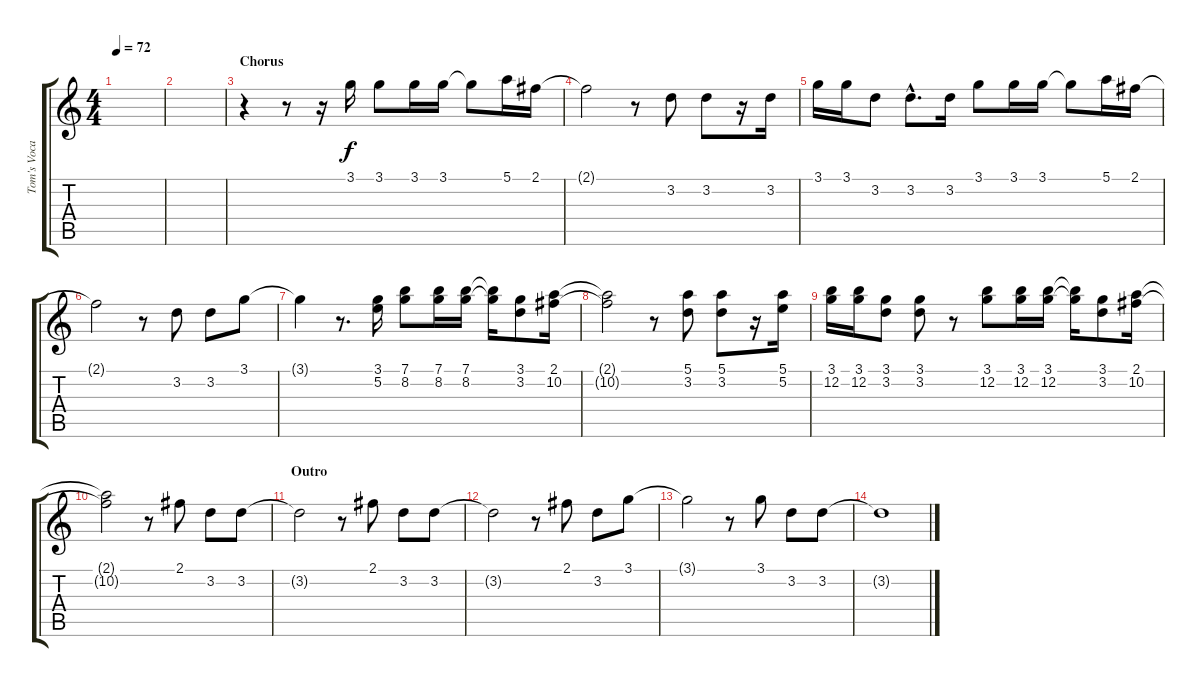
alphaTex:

\track ("Tom's Vocals" "Tom's Voca") {instrument overdrivenguitar}
\staff {score tabs}
\tuning (E4 B3 G3 D3 A2 E2) {hide}
\ts (4 4)
\tempo 72
\clef g2
\ks c
|
|
\section ("" "Chorus")
r.4 r.8 r.16 3.1.16 3.1.8 3.1.16 3.1.16 3.1{t}.8 5.1.16 2.1.16 |
2.1{t}.2 r.8 3.2.8 3.2.8 r.16 3.2.16 |
3.1.16 3.1.16 3.2.8 3.2{hac}.8{d} 3.2.16 3.1.8 3.1.16 3.1.16 3.1{t}.8 5.1.16 2.1.16 |
2.1{t}.2 r.8 3.2.8 3.2.8 3.1.8 |
3.1{t}.4 r.8{d} (3.1 5.2).16 (7.1 8.2).8 (7.1 8.2).16 (7.1 8.2).16 (7.1{t} 8.2{t}).16 (3.1 3.2).8 (2.1 10.2).16 |
(2.1{t} 10.2{t}).2 r.8 (5.1 3.2).8 (5.1 3.2).8 r.16 (5.1 5.2).16 |
(3.1 12.2).16 (3.1 12.2).16 (3.1 3.2).8 (3.1 3.2).8 r.8 (3.1 12.2).8 (3.1 12.2).16 (3.1 12.2).16 (3.1{t} 12.2{t}).16 (3.1 3.2).8 (2.1 10.2).16 |
(2.1{t} 10.2{t}).2 r.8 2.1.8 3.2.8 3.2.8 |
\section ("" "Outro")
3.2{t}.2 r.8 2.1.8 3.2.8 3.2.8 |
3.2{t}.2 r.8 2.1.8 3.2.8 3.1.8 |
3.1{t}.2 r.8 3.1.8 3.2.8 3.2.8 |
3.2{t}.1
